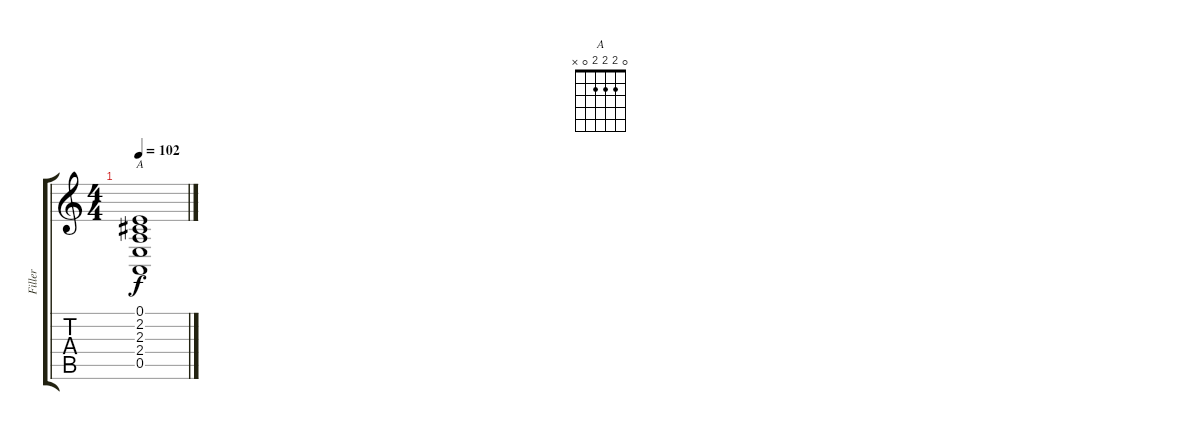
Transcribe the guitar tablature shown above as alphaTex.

\track ("Filler" "Filler") {instrument synthstrings2}
\staff {score tabs}
\tuning (E4 B3 G3 D3 A2 E2) {hide}
\chord ("A" 0 2 2 2 0 x)
\ts (4 4)
\tempo 102
\clef g2
\ks c
(0.1 2.2 2.3 2.4 0.5).1{ch "A" dy f}
